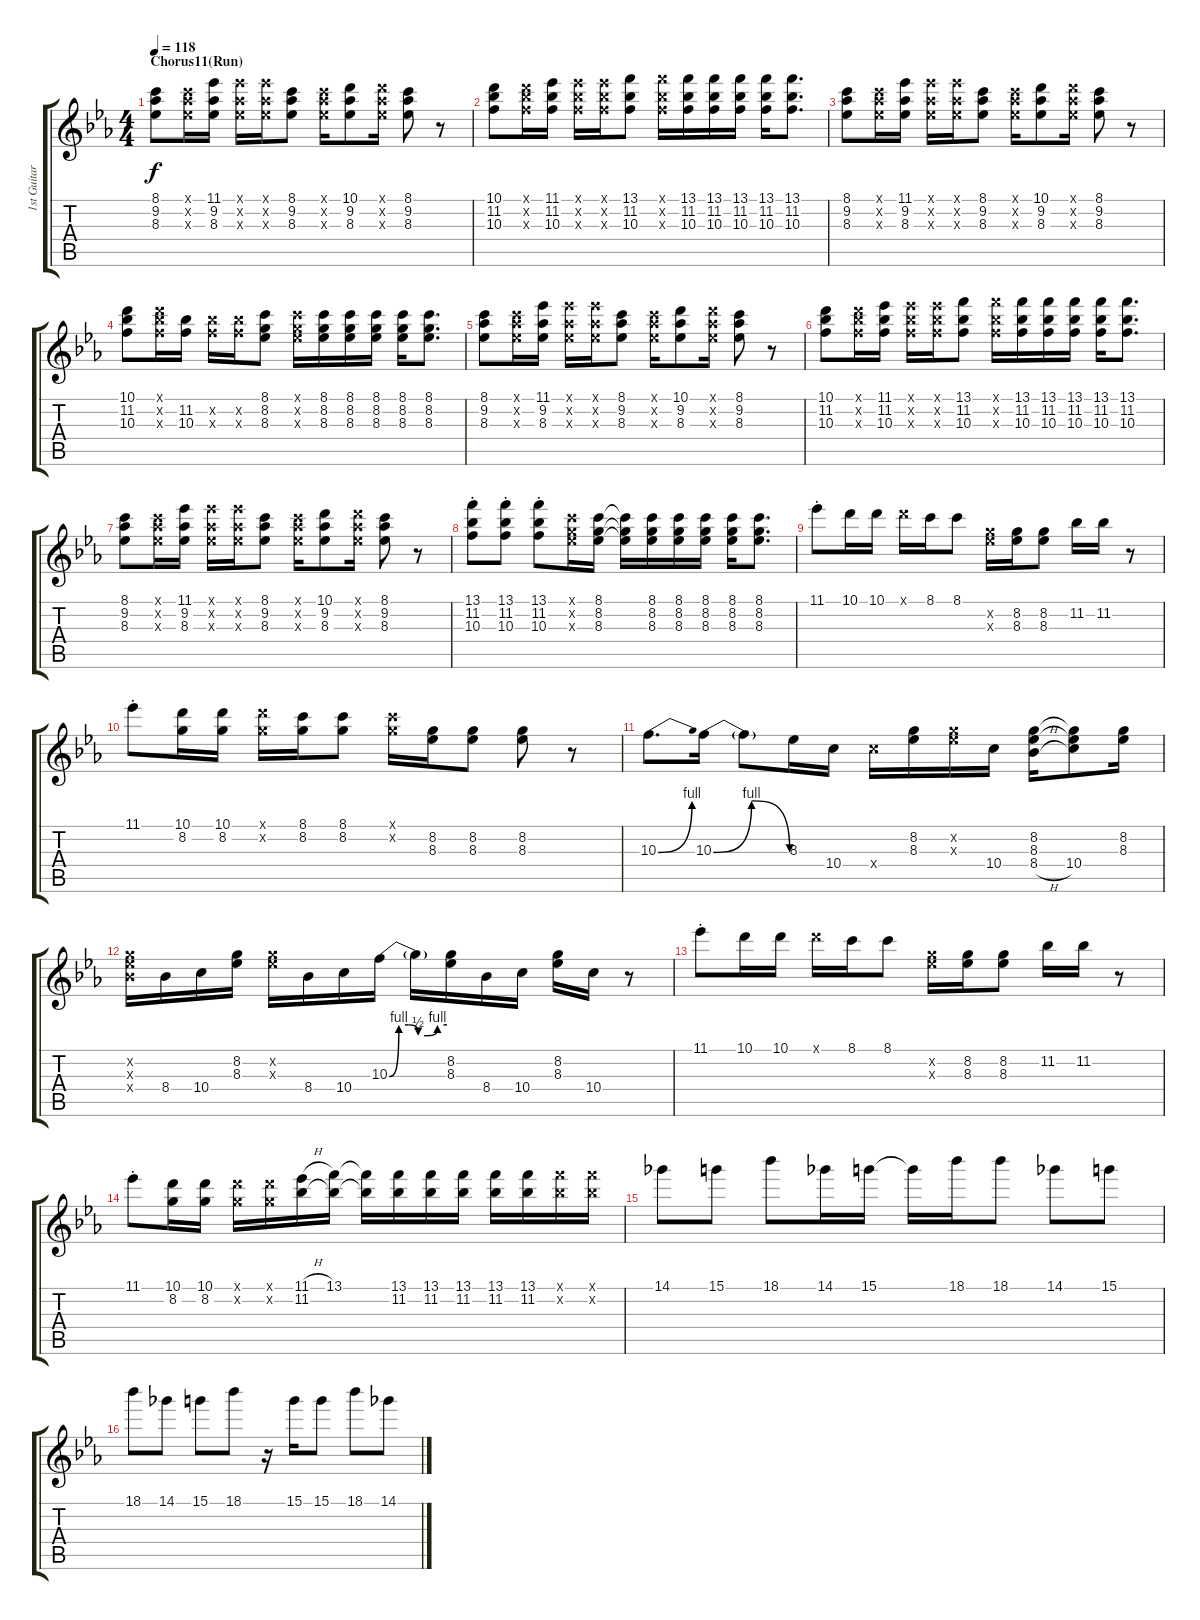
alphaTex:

\track ("1st Guitar" "1st Guitar") {instrument electricguitarclean}
\staff {score tabs}
\tuning (E4 B3 G3 D3 A2 E2) {hide}
\ts (4 4)
\section ("" "Chorus11(Run)")
\tempo 118
\clef g2
\ks cminor
(8.1 9.2 8.3).8{dy f} (8.1{x} 9.2{x} 8.3{x}).16 (11.1 9.2 8.3).16 (11.1{x} 9.2{x} 8.3{x}).16 (11.1{x} 9.2{x} 8.3{x}).16 (8.1 9.2 8.3).8 (8.1{x} 9.2{x} 8.3{x}).16 (10.1 9.2 8.3).8 (10.1{x} 9.2{x} 8.3{x}).16 (8.1 9.2 8.3).8 r.8 |
(10.1 11.2 10.3).8 (10.1{x} 11.2{x} 10.3{x}).16 (11.1 11.2 10.3).16 (11.1{x} 11.2{x} 10.3{x}).16 (11.1{x} 11.2{x} 10.3{x}).16 (13.1 11.2 10.3).8 (13.1{x} 11.2{x} 10.3{x}).16 (13.1 11.2 10.3).16 (13.1 11.2 10.3).16 (13.1 11.2 10.3).16 (13.1 11.2 10.3).16 (13.1 11.2 10.3).8{d} |
(8.1 9.2 8.3).8 (8.1{x} 9.2{x} 8.3{x}).16 (11.1 9.2 8.3).16 (11.1{x} 9.2{x} 8.3{x}).16 (11.1{x} 9.2{x} 8.3{x}).16 (8.1 9.2 8.3).8 (8.1{x} 9.2{x} 8.3{x}).16 (10.1 9.2 8.3).8 (10.1{x} 9.2{x} 8.3{x}).16 (8.1 9.2 8.3).8 r.8 |
(10.1 11.2 10.3).8 (10.1{x} 11.2{x} 10.3{x}).16 (11.2 10.3).16 (11.2{x} 10.3{x}).16 (11.2{x} 10.3{x}).16 (8.1 8.2 8.3).8 (8.1{x} 8.2{x} 8.3{x}).16 (8.1 8.2 8.3).16 (8.1 8.2 8.3).16 (8.1 8.2 8.3).16 (8.1 8.2 8.3).16 (8.1 8.2 8.3).8{d} |
(8.1 9.2 8.3).8 (8.1{x} 9.2{x} 8.3{x}).16 (11.1 9.2 8.3).16 (11.1{x} 9.2{x} 8.3{x}).16 (11.1{x} 9.2{x} 8.3{x}).16 (8.1 9.2 8.3).8 (8.1{x} 9.2{x} 8.3{x}).16 (10.1 9.2 8.3).8 (10.1{x} 9.2{x} 8.3{x}).16 (8.1 9.2 8.3).8 r.8 |
(10.1 11.2 10.3).8 (10.1{x} 11.2{x} 10.3{x}).16 (11.1 11.2 10.3).16 (11.1{x} 11.2{x} 10.3{x}).16 (11.1{x} 11.2{x} 10.3{x}).16 (13.1 11.2 10.3).8 (13.1{x} 11.2{x} 10.3{x}).16 (13.1 11.2 10.3).16 (13.1 11.2 10.3).16 (13.1 11.2 10.3).16 (13.1 11.2 10.3).16 (13.1 11.2 10.3).8{d} |
(8.1 9.2 8.3).8 (8.1{x} 9.2{x} 8.3{x}).16 (11.1 9.2 8.3).16 (11.1{x} 9.2{x} 8.3{x}).16 (11.1{x} 9.2{x} 8.3{x}).16 (8.1 9.2 8.3).8 (8.1{x} 9.2{x} 8.3{x}).16 (10.1 9.2 8.3).8 (10.1{x} 9.2{x} 8.3{x}).16 (8.1 9.2 8.3).8 r.8 |
(13.1{st} 11.2{st} 10.3{st}).8 (13.1{st} 11.2{st} 10.3{st}).8 (13.1{st} 11.2{st} 10.3{st}).8 (8.1{x} 8.2{x} 8.3{x}).16 (8.1 8.2 8.3).16 (8.1{t} 8.2{t} 8.3{t}).16 (8.1 8.2 8.3).16 (8.1 8.2 8.3).16 (8.1 8.2 8.3).16 (8.1 8.2 8.3).16 (8.1 8.2 8.3).8{d} |
11.1{st}.8 10.1.16 10.1.16 10.1{x}.16 8.1.16 8.1.8 (8.2{x} 8.3{x}).16 (8.2 8.3).16 (8.2 8.3).8 11.2.16 11.2.16 r.8 |
11.1{st}.8 (10.1 8.2).16 (10.1 8.2).16 (10.1{x} 8.2{x}).16 (8.1 8.2).16 (8.1 8.2).8 (8.1{x} 8.2{x}).16 (8.2 8.3).16 (8.2 8.3).8 (8.2 8.3).8 r.8 |
10.3{be (bend 0 0 60 4)}.8{d} 10.3{be (bendrelease 0 0 10 4 34 4 60 0)}.16 10.3{t}.8 8.3.16 10.4.16 10.4{x}.16 (8.2 8.3).16 (8.2{x} 8.3{x}).16 10.4.16 (8.2 8.3 8.4{h}).16 (8.2{t} 8.3{t} 10.4).8 (8.2 8.3).16 |
(8.2{x} 8.3{x} 8.4{x}).16 8.4.16 10.4.16 (8.2 8.3).16 (8.2{x} 8.3{x}).16 8.4.16 10.4.16 10.3{be (custom 0 0 10 4 20 4 30 2 40 2 50 4 60 4)}.16 10.3{t}.16 (8.2 8.3).16 8.4.16 10.4.16 (8.2 8.3).16 10.4.16 r.8 |
11.1{st}.8 10.1.16 10.1.16 10.1{x}.16 8.1.16 8.1.8 (8.2{x} 8.3{x}).16 (8.2 8.3).16 (8.2 8.3).8 11.2.16 11.2.16 r.8 |
11.1{st}.8 (10.1 8.2).16 (10.1 8.2).16 (10.1{x} 8.2{x}).16 (10.1{x} 8.2{x}).16 (11.1{h} 11.2).16 (13.1 11.2{t}).16 (13.1{t} 11.2{t}).16 (13.1 11.2).16 (13.1 11.2).16 (13.1 11.2).16 (13.1 11.2).16 (13.1 11.2).16 (13.1{x} 11.2{x}).16 (13.1{x} 11.2{x}).16 |
14.1.8 15.1.8 18.1.8 14.1.16 15.1.16 15.1{t}.16 18.1.16 18.1.8 14.1.8 15.1.8 |
18.1.8 14.1.8 15.1.8 18.1.8 r.16 15.1.16 15.1.8 18.1.8 14.1.8
